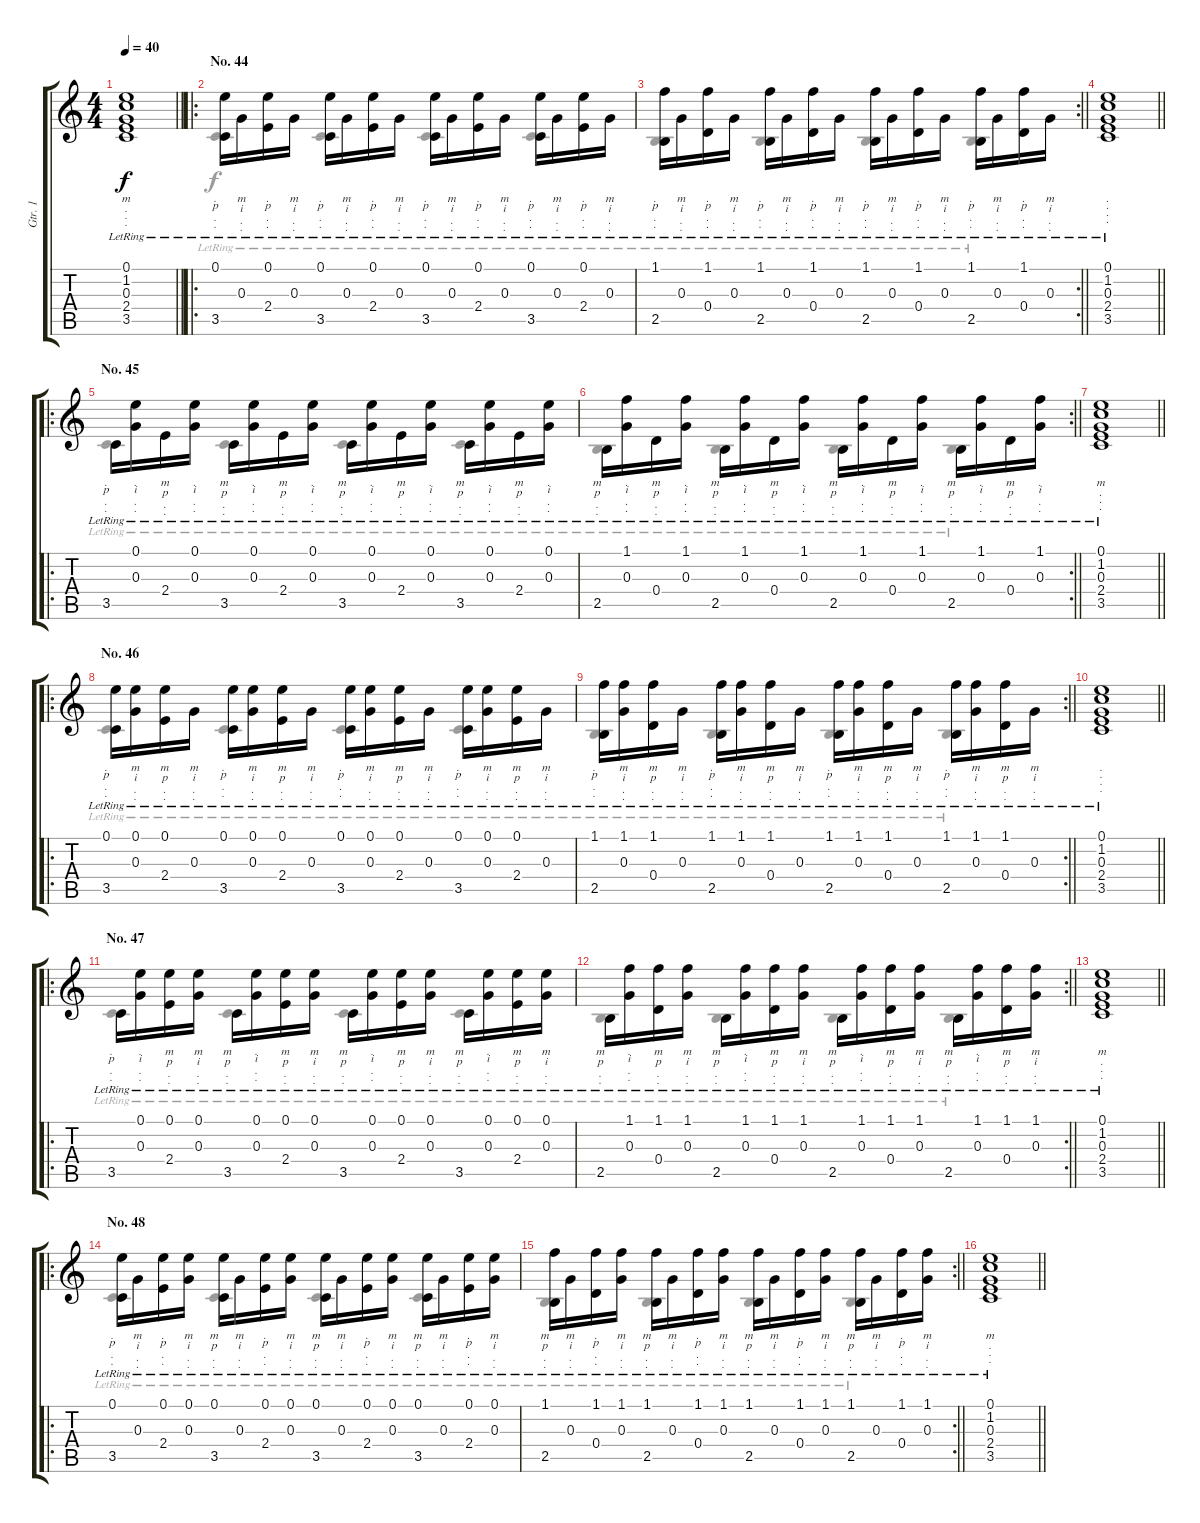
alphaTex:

\track ("Gtr. 1" "Gtr. 1") {instrument acousticguitarnylon}
\staff {score tabs}
\tuning (E4 B3 G3 D3 A2 E2) {hide}
\voice
\ts (4 4)
\tempo 40
\clef g2
\barLineRight lightlight
\ks c
(0.1{lr} 1.2{lr} 0.3{lr} 2.4{lr} 3.5{lr}).1{lyrics (0 "m") lyrics (1 ".") lyrics (2 ".") lyrics (3 ".") lyrics (4 "") dy f} |
\ro
\section ("" "No. 44")
(0.1{lr} 3.5{lr}).16{lyrics (0 ".") lyrics (1 "p") lyrics (2 ".") lyrics (3 ".") lyrics (4 "") beam Down} 0.3{lr}.16{lyrics (0 "m") lyrics (1 "i") lyrics (2 ".") lyrics (3 ".") lyrics (4 "") beam Down} (0.1{lr} 2.4{lr}).16{lyrics (0 ".") lyrics (1 "p") lyrics (2 ".") lyrics (3 ".") lyrics (4 "") beam Down} 0.3{lr}.16{lyrics (0 "m") lyrics (1 "i") lyrics (2 ".") lyrics (3 ".") lyrics (4 "") beam Down} (0.1{lr} 3.5{lr}).16{lyrics (0 ".") lyrics (1 "p") lyrics (2 ".") lyrics (3 ".") lyrics (4 "") beam Down} 0.3{lr}.16{lyrics (0 "m") lyrics (1 "i") lyrics (2 ".") lyrics (3 ".") lyrics (4 "") beam Down} (0.1{lr} 2.4{lr}).16{lyrics (0 ".") lyrics (1 "p") lyrics (2 ".") lyrics (3 ".") lyrics (4 "") beam Down} 0.3{lr}.16{lyrics (0 "m") lyrics (1 "i") lyrics (2 ".") lyrics (3 ".") lyrics (4 "") beam Down} (0.1{lr} 3.5{lr}).16{lyrics (0 ".") lyrics (1 "p") lyrics (2 ".") lyrics (3 ".") lyrics (4 "") beam Down} 0.3{lr}.16{lyrics (0 "m") lyrics (1 "i") lyrics (2 ".") lyrics (3 ".") lyrics (4 "") beam Down} (0.1{lr} 2.4{lr}).16{lyrics (0 ".") lyrics (1 "p") lyrics (2 ".") lyrics (3 ".") lyrics (4 "") beam Down} 0.3{lr}.16{lyrics (0 "m") lyrics (1 "i") lyrics (2 ".") lyrics (3 ".") lyrics (4 "") beam Down} (0.1{lr} 3.5{lr}).16{lyrics (0 ".") lyrics (1 "p") lyrics (2 ".") lyrics (3 ".") lyrics (4 "") beam Down} 0.3{lr}.16{lyrics (0 "m") lyrics (1 "i") lyrics (2 ".") lyrics (3 ".") lyrics (4 "") beam Down} (0.1{lr} 2.4{lr}).16{lyrics (0 ".") lyrics (1 "p") lyrics (2 ".") lyrics (3 ".") lyrics (4 "") beam Down} 0.3{lr}.16{lyrics (0 "m") lyrics (1 "i") lyrics (2 ".") lyrics (3 ".") lyrics (4 "") beam Down} |
\rc 2
\barLineRight lightlight
(1.1{lr} 2.5{lr}).16{lyrics (0 ".") lyrics (1 "p") lyrics (2 ".") lyrics (3 ".") lyrics (4 "") beam Down} 0.3{lr}.16{lyrics (0 "m") lyrics (1 "i") lyrics (2 ".") lyrics (3 ".") lyrics (4 "") beam Down} (1.1{lr} 0.4{lr}).16{lyrics (0 ".") lyrics (1 "p") lyrics (2 ".") lyrics (3 ".") lyrics (4 "") beam Down} 0.3{lr}.16{lyrics (0 "m") lyrics (1 "i") lyrics (2 ".") lyrics (3 ".") lyrics (4 "") beam Down} (1.1{lr} 2.5{lr}).16{lyrics (0 ".") lyrics (1 "p") lyrics (2 ".") lyrics (3 ".") lyrics (4 "") beam Down} 0.3{lr}.16{lyrics (0 "m") lyrics (1 "i") lyrics (2 ".") lyrics (3 ".") lyrics (4 "") beam Down} (1.1{lr} 0.4{lr}).16{lyrics (0 ".") lyrics (1 "p") lyrics (2 ".") lyrics (3 ".") lyrics (4 "") beam Down} 0.3{lr}.16{lyrics (0 "m") lyrics (1 "i") lyrics (2 ".") lyrics (3 ".") lyrics (4 "") beam Down} (1.1{lr} 2.5{lr}).16{lyrics (0 ".") lyrics (1 "p") lyrics (2 ".") lyrics (3 ".") lyrics (4 "") beam Down} 0.3{lr}.16{lyrics (0 "m") lyrics (1 "i") lyrics (2 ".") lyrics (3 ".") lyrics (4 "") beam Down} (1.1{lr} 0.4{lr}).16{lyrics (0 ".") lyrics (1 "p") lyrics (2 ".") lyrics (3 ".") lyrics (4 "") beam Down} 0.3{lr}.16{lyrics (0 "m") lyrics (1 "i") lyrics (2 ".") lyrics (3 ".") lyrics (4 "") beam Down} (1.1{lr} 2.5{lr}).16{lyrics (0 ".") lyrics (1 "p") lyrics (2 ".") lyrics (3 ".") lyrics (4 "") beam Down} 0.3{lr}.16{lyrics (0 "m") lyrics (1 "i") lyrics (2 ".") lyrics (3 ".") lyrics (4 "") beam Down} (1.1{lr} 0.4{lr}).16{lyrics (0 ".") lyrics (1 "p") lyrics (2 ".") lyrics (3 ".") lyrics (4 "") beam Down} 0.3{lr}.16{lyrics (0 "m") lyrics (1 "i") lyrics (2 ".") lyrics (3 ".") lyrics (4 "") beam Down} |
\barLineRight lightlight
(0.1{lr} 1.2{lr} 0.3{lr} 2.4{lr} 3.5{lr}).1{lyrics (0 ".") lyrics (1 ".") lyrics (2 ".") lyrics (3 ".") lyrics (4 "")} |
\ro
\section ("" "No. 45")
3.5{lr}.16{lyrics (0 ".") lyrics (1 "p") lyrics (2 ".") lyrics (3 ".") lyrics (4 "") beam Down} (0.1{lr} 0.3{lr}).16{lyrics (0 ".") lyrics (1 "i") lyrics (2 ".") lyrics (3 ".") lyrics (4 "") beam Down} 2.4{lr}.16{lyrics (0 "m") lyrics (1 "p") lyrics (2 ".") lyrics (3 ".") lyrics (4 "") beam Down} (0.1{lr} 0.3{lr}).16{lyrics (0 ".") lyrics (1 "i") lyrics (2 ".") lyrics (3 ".") lyrics (4 "") beam Down} 3.5{lr}.16{lyrics (0 "m") lyrics (1 "p") lyrics (2 ".") lyrics (3 ".") lyrics (4 "") beam Down} (0.1{lr} 0.3{lr}).16{lyrics (0 ".") lyrics (1 "i") lyrics (2 ".") lyrics (3 ".") lyrics (4 "") beam Down} 2.4{lr}.16{lyrics (0 "m") lyrics (1 "p") lyrics (2 ".") lyrics (3 ".") lyrics (4 "") beam Down} (0.1{lr} 0.3{lr}).16{lyrics (0 ".") lyrics (1 "i") lyrics (2 ".") lyrics (3 ".") lyrics (4 "") beam Down} 3.5{lr}.16{lyrics (0 "m") lyrics (1 "p") lyrics (2 ".") lyrics (3 ".") lyrics (4 "") beam Down} (0.1{lr} 0.3{lr}).16{lyrics (0 ".") lyrics (1 "i") lyrics (2 ".") lyrics (3 ".") lyrics (4 "") beam Down} 2.4{lr}.16{lyrics (0 "m") lyrics (1 "p") lyrics (2 ".") lyrics (3 ".") lyrics (4 "") beam Down} (0.1{lr} 0.3{lr}).16{lyrics (0 ".") lyrics (1 "i") lyrics (2 ".") lyrics (3 ".") lyrics (4 "") beam Down} 3.5{lr}.16{lyrics (0 "m") lyrics (1 "p") lyrics (2 ".") lyrics (3 ".") lyrics (4 "") beam Down} (0.1{lr} 0.3{lr}).16{lyrics (0 ".") lyrics (1 "i") lyrics (2 ".") lyrics (3 ".") lyrics (4 "") beam Down} 2.4{lr}.16{lyrics (0 "m") lyrics (1 "p") lyrics (2 ".") lyrics (3 ".") lyrics (4 "") beam Down} (0.1{lr} 0.3{lr}).16{lyrics (0 ".") lyrics (1 "i") lyrics (2 ".") lyrics (3 ".") lyrics (4 "") beam Down} |
\rc 2
\barLineRight lightlight
2.5{lr}.16{lyrics (0 "m") lyrics (1 "p") lyrics (2 ".") lyrics (3 ".") lyrics (4 "") beam Down} (1.1{lr} 0.3{lr}).16{lyrics (0 ".") lyrics (1 "i") lyrics (2 ".") lyrics (3 ".") lyrics (4 "") beam Down} 0.4{lr}.16{lyrics (0 "m") lyrics (1 "p") lyrics (2 ".") lyrics (3 ".") lyrics (4 "") beam Down} (1.1{lr} 0.3{lr}).16{lyrics (0 ".") lyrics (1 "i") lyrics (2 ".") lyrics (3 ".") lyrics (4 "") beam Down} 2.5{lr}.16{lyrics (0 "m") lyrics (1 "p") lyrics (2 ".") lyrics (3 ".") lyrics (4 "") beam Down} (1.1{lr} 0.3{lr}).16{lyrics (0 ".") lyrics (1 "i") lyrics (2 ".") lyrics (3 ".") lyrics (4 "") beam Down} 0.4{lr}.16{lyrics (0 "m") lyrics (1 "p") lyrics (2 ".") lyrics (3 ".") lyrics (4 "") beam Down} (1.1{lr} 0.3{lr}).16{lyrics (0 ".") lyrics (1 "i") lyrics (2 ".") lyrics (3 ".") lyrics (4 "") beam Down} 2.5{lr}.16{lyrics (0 "m") lyrics (1 "p") lyrics (2 ".") lyrics (3 ".") lyrics (4 "") beam Down} (1.1{lr} 0.3{lr}).16{lyrics (0 ".") lyrics (1 "i") lyrics (2 ".") lyrics (3 ".") lyrics (4 "") beam Down} 0.4{lr}.16{lyrics (0 "m") lyrics (1 "p") lyrics (2 ".") lyrics (3 ".") lyrics (4 "") beam Down} (1.1{lr} 0.3{lr}).16{lyrics (0 ".") lyrics (1 "i") lyrics (2 ".") lyrics (3 ".") lyrics (4 "") beam Down} 2.5{lr}.16{lyrics (0 "m") lyrics (1 "p") lyrics (2 ".") lyrics (3 ".") lyrics (4 "") beam Down} (1.1{lr} 0.3{lr}).16{lyrics (0 ".") lyrics (1 "i") lyrics (2 ".") lyrics (3 ".") lyrics (4 "") beam Down} 0.4{lr}.16{lyrics (0 "m") lyrics (1 "p") lyrics (2 ".") lyrics (3 ".") lyrics (4 "") beam Down} (1.1{lr} 0.3{lr}).16{lyrics (0 ".") lyrics (1 "i") lyrics (2 ".") lyrics (3 ".") lyrics (4 "") beam Down} |
\barLineRight lightlight
(0.1{lr} 1.2{lr} 0.3{lr} 2.4{lr} 3.5{lr}).1{lyrics (0 "m") lyrics (1 ".") lyrics (2 ".") lyrics (3 ".") lyrics (4 "")} |
\ro
\section ("" "No. 46")
(0.1{lr} 3.5{lr}).16{lyrics (0 ".") lyrics (1 "p") lyrics (2 ".") lyrics (3 ".") lyrics (4 "") beam Down} (0.1{lr} 0.3{lr}).16{lyrics (0 "m") lyrics (1 "i") lyrics (2 ".") lyrics (3 ".") lyrics (4 "") beam Down} (0.1{lr} 2.4{lr}).16{lyrics (0 "m") lyrics (1 "p") lyrics (2 ".") lyrics (3 ".") lyrics (4 "") beam Down} 0.3{lr}.16{lyrics (0 "m") lyrics (1 "i") lyrics (2 ".") lyrics (3 ".") lyrics (4 "") beam Down} (0.1{lr} 3.5{lr}).16{lyrics (0 ".") lyrics (1 "p") lyrics (2 ".") lyrics (3 ".") lyrics (4 "") beam Down} (0.1{lr} 0.3{lr}).16{lyrics (0 "m") lyrics (1 "i") lyrics (2 ".") lyrics (3 ".") lyrics (4 "") beam Down} (0.1{lr} 2.4{lr}).16{lyrics (0 "m") lyrics (1 "p") lyrics (2 ".") lyrics (3 ".") lyrics (4 "") beam Down} 0.3{lr}.16{lyrics (0 "m") lyrics (1 "i") lyrics (2 ".") lyrics (3 ".") lyrics (4 "") beam Down} (0.1{lr} 3.5{lr}).16{lyrics (0 ".") lyrics (1 "p") lyrics (2 ".") lyrics (3 ".") lyrics (4 "") beam Down} (0.1{lr} 0.3{lr}).16{lyrics (0 "m") lyrics (1 "i") lyrics (2 ".") lyrics (3 ".") lyrics (4 "") beam Down} (0.1{lr} 2.4{lr}).16{lyrics (0 "m") lyrics (1 "p") lyrics (2 ".") lyrics (3 ".") lyrics (4 "") beam Down} 0.3{lr}.16{lyrics (0 "m") lyrics (1 "i") lyrics (2 ".") lyrics (3 ".") lyrics (4 "") beam Down} (0.1{lr} 3.5{lr}).16{lyrics (0 ".") lyrics (1 "p") lyrics (2 ".") lyrics (3 ".") lyrics (4 "") beam Down} (0.1{lr} 0.3{lr}).16{lyrics (0 "m") lyrics (1 "i") lyrics (2 ".") lyrics (3 ".") lyrics (4 "") beam Down} (0.1{lr} 2.4{lr}).16{lyrics (0 "m") lyrics (1 "p") lyrics (2 ".") lyrics (3 ".") lyrics (4 "") beam Down} 0.3{lr}.16{lyrics (0 "m") lyrics (1 "i") lyrics (2 ".") lyrics (3 ".") lyrics (4 "") beam Down} |
\rc 2
\barLineRight lightlight
(1.1{lr} 2.5{lr}).16{lyrics (0 ".") lyrics (1 "p") lyrics (2 ".") lyrics (3 ".") lyrics (4 "") beam Down} (1.1{lr} 0.3{lr}).16{lyrics (0 "m") lyrics (1 "i") lyrics (2 ".") lyrics (3 ".") lyrics (4 "") beam Down} (1.1{lr} 0.4{lr}).16{lyrics (0 "m") lyrics (1 "p") lyrics (2 ".") lyrics (3 ".") lyrics (4 "") beam Down} 0.3{lr}.16{lyrics (0 "m") lyrics (1 "i") lyrics (2 ".") lyrics (3 ".") lyrics (4 "") beam Down} (1.1{lr} 2.5{lr}).16{lyrics (0 ".") lyrics (1 "p") lyrics (2 ".") lyrics (3 ".") lyrics (4 "") beam Down} (1.1{lr} 0.3{lr}).16{lyrics (0 "m") lyrics (1 "i") lyrics (2 ".") lyrics (3 ".") lyrics (4 "") beam Down} (1.1{lr} 0.4{lr}).16{lyrics (0 "m") lyrics (1 "p") lyrics (2 ".") lyrics (3 ".") lyrics (4 "") beam Down} 0.3{lr}.16{lyrics (0 "m") lyrics (1 "i") lyrics (2 ".") lyrics (3 ".") lyrics (4 "") beam Down} (1.1{lr} 2.5{lr}).16{lyrics (0 ".") lyrics (1 "p") lyrics (2 ".") lyrics (3 ".") lyrics (4 "") beam Down} (1.1{lr} 0.3{lr}).16{lyrics (0 "m") lyrics (1 "i") lyrics (2 ".") lyrics (3 ".") lyrics (4 "") beam Down} (1.1{lr} 0.4{lr}).16{lyrics (0 "m") lyrics (1 "p") lyrics (2 ".") lyrics (3 ".") lyrics (4 "") beam Down} 0.3{lr}.16{lyrics (0 "m") lyrics (1 "i") lyrics (2 ".") lyrics (3 ".") lyrics (4 "") beam Down} (1.1{lr} 2.5{lr}).16{lyrics (0 ".") lyrics (1 "p") lyrics (2 ".") lyrics (3 ".") lyrics (4 "") beam Down} (1.1{lr} 0.3{lr}).16{lyrics (0 "m") lyrics (1 "i") lyrics (2 ".") lyrics (3 ".") lyrics (4 "") beam Down} (1.1{lr} 0.4{lr}).16{lyrics (0 "m") lyrics (1 "p") lyrics (2 ".") lyrics (3 ".") lyrics (4 "") beam Down} 0.3{lr}.16{lyrics (0 "m") lyrics (1 "i") lyrics (2 ".") lyrics (3 ".") lyrics (4 "") beam Down} |
\barLineRight lightlight
(0.1{lr} 1.2{lr} 0.3{lr} 2.4{lr} 3.5{lr}).1{lyrics (0 ".") lyrics (1 ".") lyrics (2 ".") lyrics (3 ".") lyrics (4 "")} |
\ro
\section ("" "No. 47")
3.5{lr}.16{lyrics (0 ".") lyrics (1 "p") lyrics (2 ".") lyrics (3 ".") lyrics (4 "") beam Down} (0.1{lr} 0.3{lr}).16{lyrics (0 ".") lyrics (1 "i") lyrics (2 ".") lyrics (3 ".") lyrics (4 "") beam Down} (0.1{lr} 2.4{lr}).16{lyrics (0 "m") lyrics (1 "p") lyrics (2 ".") lyrics (3 ".") lyrics (4 "") beam Down} (0.1{lr} 0.3{lr}).16{lyrics (0 "m") lyrics (1 "i") lyrics (2 ".") lyrics (3 ".") lyrics (4 "") beam Down} 3.5{lr}.16{lyrics (0 "m") lyrics (1 "p") lyrics (2 ".") lyrics (3 ".") lyrics (4 "") beam Down} (0.1{lr} 0.3{lr}).16{lyrics (0 ".") lyrics (1 "i") lyrics (2 ".") lyrics (3 ".") lyrics (4 "") beam Down} (0.1{lr} 2.4{lr}).16{lyrics (0 "m") lyrics (1 "p") lyrics (2 ".") lyrics (3 ".") lyrics (4 "") beam Down} (0.1{lr} 0.3{lr}).16{lyrics (0 "m") lyrics (1 "i") lyrics (2 ".") lyrics (3 ".") lyrics (4 "") beam Down} 3.5{lr}.16{lyrics (0 "m") lyrics (1 "p") lyrics (2 ".") lyrics (3 ".") lyrics (4 "") beam Down} (0.1{lr} 0.3{lr}).16{lyrics (0 ".") lyrics (1 "i") lyrics (2 ".") lyrics (3 ".") lyrics (4 "") beam Down} (0.1{lr} 2.4{lr}).16{lyrics (0 "m") lyrics (1 "p") lyrics (2 ".") lyrics (3 ".") lyrics (4 "") beam Down} (0.1{lr} 0.3{lr}).16{lyrics (0 "m") lyrics (1 "i") lyrics (2 ".") lyrics (3 ".") lyrics (4 "") beam Down} 3.5{lr}.16{lyrics (0 "m") lyrics (1 "p") lyrics (2 ".") lyrics (3 ".") lyrics (4 "") beam Down} (0.1{lr} 0.3{lr}).16{lyrics (0 ".") lyrics (1 "i") lyrics (2 ".") lyrics (3 ".") lyrics (4 "") beam Down} (0.1{lr} 2.4{lr}).16{lyrics (0 "m") lyrics (1 "p") lyrics (2 ".") lyrics (3 ".") lyrics (4 "") beam Down} (0.1{lr} 0.3{lr}).16{lyrics (0 "m") lyrics (1 "i") lyrics (2 ".") lyrics (3 ".") lyrics (4 "") beam Down} |
\rc 2
\barLineRight lightlight
2.5{lr}.16{lyrics (0 "m") lyrics (1 "p") lyrics (2 ".") lyrics (3 ".") lyrics (4 "") beam Down} (1.1{lr} 0.3{lr}).16{lyrics (0 ".") lyrics (1 "i") lyrics (2 ".") lyrics (3 ".") lyrics (4 "") beam Down} (1.1{lr} 0.4{lr}).16{lyrics (0 "m") lyrics (1 "p") lyrics (2 ".") lyrics (3 ".") lyrics (4 "") beam Down} (1.1{lr} 0.3{lr}).16{lyrics (0 "m") lyrics (1 "i") lyrics (2 ".") lyrics (3 ".") lyrics (4 "") beam Down} 2.5{lr}.16{lyrics (0 "m") lyrics (1 "p") lyrics (2 ".") lyrics (3 ".") lyrics (4 "") beam Down} (1.1{lr} 0.3{lr}).16{lyrics (0 ".") lyrics (1 "i") lyrics (2 ".") lyrics (3 ".") lyrics (4 "") beam Down} (1.1{lr} 0.4{lr}).16{lyrics (0 "m") lyrics (1 "p") lyrics (2 ".") lyrics (3 ".") lyrics (4 "") beam Down} (1.1{lr} 0.3{lr}).16{lyrics (0 "m") lyrics (1 "i") lyrics (2 ".") lyrics (3 ".") lyrics (4 "") beam Down} 2.5{lr}.16{lyrics (0 "m") lyrics (1 "p") lyrics (2 ".") lyrics (3 ".") lyrics (4 "") beam Down} (1.1{lr} 0.3{lr}).16{lyrics (0 ".") lyrics (1 "i") lyrics (2 ".") lyrics (3 ".") lyrics (4 "") beam Down} (1.1{lr} 0.4{lr}).16{lyrics (0 "m") lyrics (1 "p") lyrics (2 ".") lyrics (3 ".") lyrics (4 "") beam Down} (1.1{lr} 0.3{lr}).16{lyrics (0 "m") lyrics (1 "i") lyrics (2 ".") lyrics (3 ".") lyrics (4 "") beam Down} 2.5{lr}.16{lyrics (0 "m") lyrics (1 "p") lyrics (2 ".") lyrics (3 ".") lyrics (4 "") beam Down} (1.1{lr} 0.3{lr}).16{lyrics (0 ".") lyrics (1 "i") lyrics (2 ".") lyrics (3 ".") lyrics (4 "") beam Down} (1.1{lr} 0.4{lr}).16{lyrics (0 "m") lyrics (1 "p") lyrics (2 ".") lyrics (3 ".") lyrics (4 "") beam Down} (1.1{lr} 0.3{lr}).16{lyrics (0 "m") lyrics (1 "i") lyrics (2 ".") lyrics (3 ".") lyrics (4 "") beam Down} |
\barLineRight lightlight
(0.1{lr} 1.2{lr} 0.3{lr} 2.4{lr} 3.5{lr}).1{lyrics (0 "m") lyrics (1 ".") lyrics (2 ".") lyrics (3 ".") lyrics (4 "")} |
\ro
\section ("" "No. 48")
(0.1{lr} 3.5{lr}).16{lyrics (0 ".") lyrics (1 "p") lyrics (2 ".") lyrics (3 ".") lyrics (4 "") beam Down} 0.3{lr}.16{lyrics (0 "m") lyrics (1 "i") lyrics (2 ".") lyrics (3 ".") lyrics (4 "") beam Down} (0.1{lr} 2.4{lr}).16{lyrics (0 ".") lyrics (1 "p") lyrics (2 ".") lyrics (3 ".") lyrics (4 "") beam Down} (0.1{lr} 0.3{lr}).16{lyrics (0 "m") lyrics (1 "i") lyrics (2 ".") lyrics (3 ".") lyrics (4 "") beam Down} (0.1{lr} 3.5{lr}).16{lyrics (0 "m") lyrics (1 "p") lyrics (2 ".") lyrics (3 ".") lyrics (4 "") beam Down} 0.3{lr}.16{lyrics (0 "m") lyrics (1 "i") lyrics (2 ".") lyrics (3 ".") lyrics (4 "") beam Down} (0.1{lr} 2.4{lr}).16{lyrics (0 ".") lyrics (1 "p") lyrics (2 ".") lyrics (3 ".") lyrics (4 "") beam Down} (0.1{lr} 0.3{lr}).16{lyrics (0 "m") lyrics (1 "i") lyrics (2 ".") lyrics (3 ".") lyrics (4 "") beam Down} (0.1{lr} 3.5{lr}).16{lyrics (0 "m") lyrics (1 "p") lyrics (2 ".") lyrics (3 ".") lyrics (4 "") beam Down} 0.3{lr}.16{lyrics (0 "m") lyrics (1 "i") lyrics (2 ".") lyrics (3 ".") lyrics (4 "") beam Down} (0.1{lr} 2.4{lr}).16{lyrics (0 ".") lyrics (1 "p") lyrics (2 ".") lyrics (3 ".") lyrics (4 "") beam Down} (0.1{lr} 0.3{lr}).16{lyrics (0 "m") lyrics (1 "i") lyrics (2 ".") lyrics (3 ".") lyrics (4 "") beam Down} (0.1{lr} 3.5{lr}).16{lyrics (0 "m") lyrics (1 "p") lyrics (2 ".") lyrics (3 ".") lyrics (4 "") beam Down} 0.3{lr}.16{lyrics (0 "m") lyrics (1 "i") lyrics (2 ".") lyrics (3 ".") lyrics (4 "") beam Down} (0.1{lr} 2.4{lr}).16{lyrics (0 ".") lyrics (1 "p") lyrics (2 ".") lyrics (3 ".") lyrics (4 "") beam Down} (0.1{lr} 0.3{lr}).16{lyrics (0 "m") lyrics (1 "i") lyrics (2 ".") lyrics (3 ".") lyrics (4 "") beam Down} |
\rc 2
\barLineRight lightlight
(1.1{lr} 2.5{lr}).16{lyrics (0 "m") lyrics (1 "p") lyrics (2 ".") lyrics (3 ".") lyrics (4 "") beam Down} 0.3{lr}.16{lyrics (0 "m") lyrics (1 "i") lyrics (2 ".") lyrics (3 ".") lyrics (4 "") beam Down} (1.1{lr} 0.4{lr}).16{lyrics (0 ".") lyrics (1 "p") lyrics (2 ".") lyrics (3 ".") lyrics (4 "") beam Down} (1.1{lr} 0.3{lr}).16{lyrics (0 "m") lyrics (1 "i") lyrics (2 ".") lyrics (3 ".") lyrics (4 "") beam Down} (1.1{lr} 2.5{lr}).16{lyrics (0 "m") lyrics (1 "p") lyrics (2 ".") lyrics (3 ".") lyrics (4 "") beam Down} 0.3{lr}.16{lyrics (0 "m") lyrics (1 "i") lyrics (2 ".") lyrics (3 ".") lyrics (4 "") beam Down} (1.1{lr} 0.4{lr}).16{lyrics (0 ".") lyrics (1 "p") lyrics (2 ".") lyrics (3 ".") lyrics (4 "") beam Down} (1.1{lr} 0.3{lr}).16{lyrics (0 "m") lyrics (1 "i") lyrics (2 ".") lyrics (3 ".") lyrics (4 "") beam Down} (1.1{lr} 2.5{lr}).16{lyrics (0 "m") lyrics (1 "p") lyrics (2 ".") lyrics (3 ".") lyrics (4 "") beam Down} 0.3{lr}.16{lyrics (0 "m") lyrics (1 "i") lyrics (2 ".") lyrics (3 ".") lyrics (4 "") beam Down} (1.1{lr} 0.4{lr}).16{lyrics (0 ".") lyrics (1 "p") lyrics (2 ".") lyrics (3 ".") lyrics (4 "") beam Down} (1.1{lr} 0.3{lr}).16{lyrics (0 "m") lyrics (1 "i") lyrics (2 ".") lyrics (3 ".") lyrics (4 "") beam Down} (1.1{lr} 2.5{lr}).16{lyrics (0 "m") lyrics (1 "p") lyrics (2 ".") lyrics (3 ".") lyrics (4 "") beam Down} 0.3{lr}.16{lyrics (0 "m") lyrics (1 "i") lyrics (2 ".") lyrics (3 ".") lyrics (4 "") beam Down} (1.1{lr} 0.4{lr}).16{lyrics (0 ".") lyrics (1 "p") lyrics (2 ".") lyrics (3 ".") lyrics (4 "") beam Down} (1.1{lr} 0.3{lr}).16{lyrics (0 "m") lyrics (1 "i") lyrics (2 ".") lyrics (3 ".") lyrics (4 "") beam Down} |
\barLineRight lightlight
(0.1{lr} 1.2{lr} 0.3{lr} 2.4{lr} 3.5{lr}).1{lyrics (0 "m") lyrics (1 ".") lyrics (2 ".") lyrics (3 ".") lyrics (4 "")}
\voice
\clef g2
\ottava regular
\simile none
\barLineRight lightlight
\ks c
|
3.5{lr}.4 3.5{lr}.4 3.5{lr}.4 3.5{lr}.4 |
\barLineRight lightlight
2.5{lr}.4 2.5{lr}.4 2.5{lr}.4 2.5{lr}.4 |
\barLineRight lightlight
|
3.5{lr}.4 3.5{lr}.4 3.5{lr}.4 3.5{lr}.4 |
\barLineRight lightlight
2.5{lr}.4 2.5{lr}.4 2.5{lr}.4 2.5{lr}.4 |
\barLineRight lightlight
|
3.5{lr}.4 3.5{lr}.4 3.5{lr}.4 3.5{lr}.4 |
\barLineRight lightlight
2.5{lr}.4 2.5{lr}.4 2.5{lr}.4 2.5{lr}.4 |
\barLineRight lightlight
|
3.5{lr}.4 3.5{lr}.4 3.5{lr}.4 3.5{lr}.4 |
\barLineRight lightlight
2.5{lr}.4 2.5{lr}.4 2.5{lr}.4 2.5{lr}.4 |
\barLineRight lightlight
|
3.5{lr}.4 3.5{lr}.4 3.5{lr}.4 3.5{lr}.4 |
\barLineRight lightlight
2.5{lr}.4 2.5{lr}.4 2.5{lr}.4 2.5{lr}.4 |
\barLineRight lightlight
